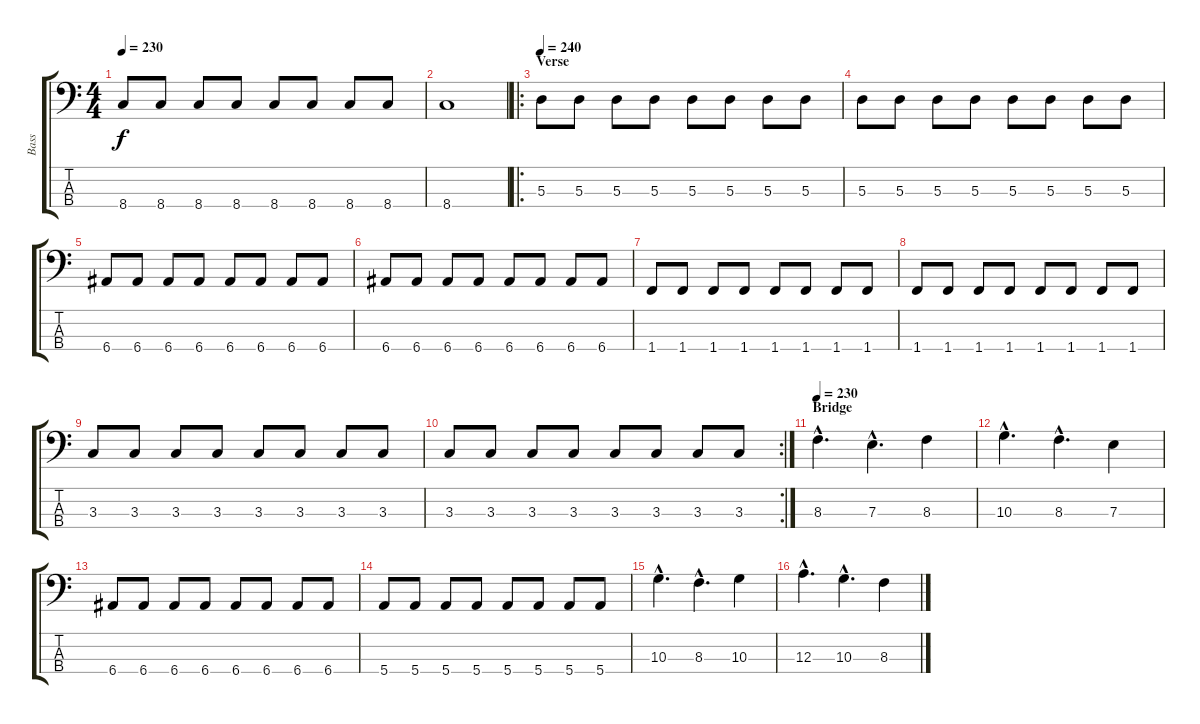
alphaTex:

\track ("Bass" "Bass") {instrument electricbasspick}
\staff {score tabs}
\tuning (G2 D2 A1 E1) {hide}
\ts (4 4)
\tempo 230
\clef f4
\ks c
8.4.8{dy f} 8.4.8 8.4.8 8.4.8 8.4.8 8.4.8 8.4.8 8.4.8 |
8.4.1 |
\ro
\section ("" "Verse")
\tempo 240
5.3.8 5.3.8 5.3.8 5.3.8 5.3.8 5.3.8 5.3.8 5.3.8 |
5.3.8 5.3.8 5.3.8 5.3.8 5.3.8 5.3.8 5.3.8 5.3.8 |
6.4.8 6.4.8 6.4.8 6.4.8 6.4.8 6.4.8 6.4.8 6.4.8 |
6.4.8 6.4.8 6.4.8 6.4.8 6.4.8 6.4.8 6.4.8 6.4.8 |
1.4.8 1.4.8 1.4.8 1.4.8 1.4.8 1.4.8 1.4.8 1.4.8 |
1.4.8 1.4.8 1.4.8 1.4.8 1.4.8 1.4.8 1.4.8 1.4.8 |
3.3.8 3.3.8 3.3.8 3.3.8 3.3.8 3.3.8 3.3.8 3.3.8 |
\rc 2
3.3.8 3.3.8 3.3.8 3.3.8 3.3.8 3.3.8 3.3.8 3.3.8 |
\section ("" "Bridge")
\tempo 230
8.3{hac}.4{d} 7.3{hac}.4{d} 8.3.4 |
10.3{hac}.4{d} 8.3{hac}.4{d} 7.3.4 |
6.4.8 6.4.8 6.4.8 6.4.8 6.4.8 6.4.8 6.4.8 6.4.8 |
5.4.8 5.4.8 5.4.8 5.4.8 5.4.8 5.4.8 5.4.8 5.4.8 |
10.3{hac}.4{d} 8.3{hac}.4{d} 10.3.4 |
12.3{hac}.4{d} 10.3{hac}.4{d} 8.3.4
